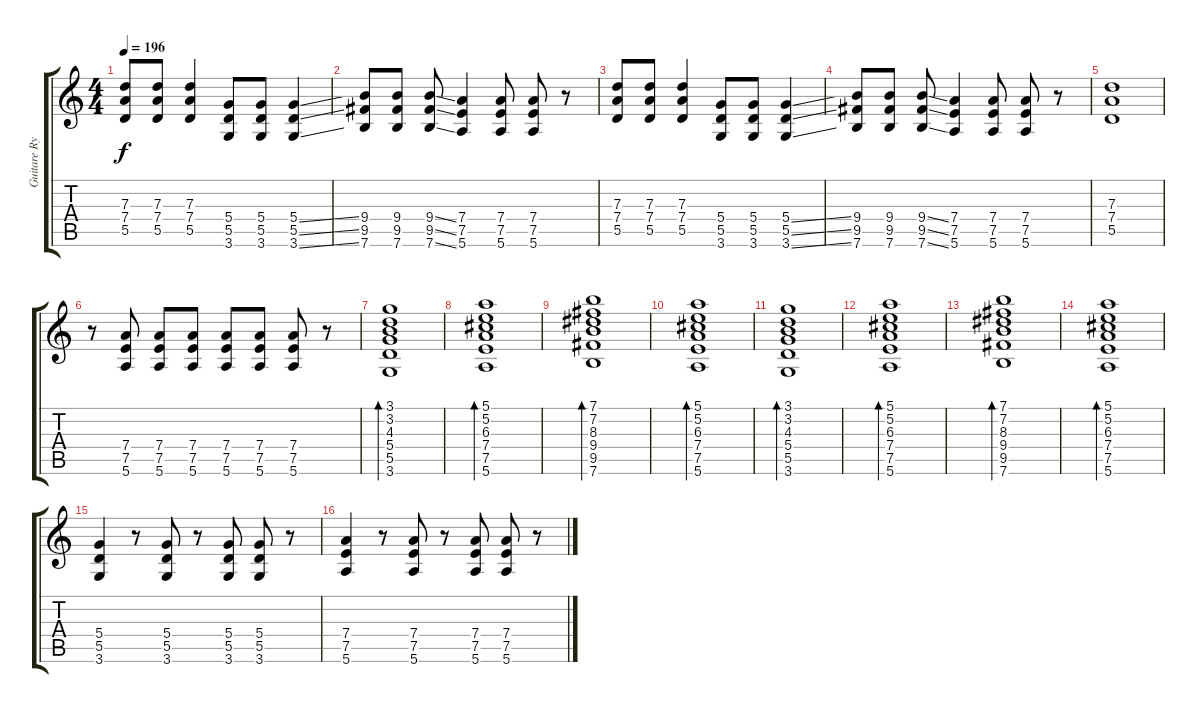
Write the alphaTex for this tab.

\track ("Guitare Rythmique" "Guitare Ry") {instrument distortionguitar}
\staff {score tabs}
\tuning (E4 B3 G3 D3 A2 E2) {hide}
\ts (4 4)
\tempo 196
\clef g2
\ks c
(7.3 7.4 5.5).8{dy f} (7.3 7.4 5.5).8 (7.3 7.4 5.5).4 (5.4 5.5 3.6).8 (5.4 5.5 3.6).8 (5.4{ss} 5.5{ss} 3.6{ss}).4 |
(9.4 9.5 7.6).8 (9.4 9.5 7.6).8 (9.4{ss} 9.5{ss} 7.6{ss}).8 (7.4 7.5 5.6).4 (7.4 7.5 5.6).8 (7.4 7.5 5.6).8 r.8 |
(7.3 7.4 5.5).8 (7.3 7.4 5.5).8 (7.3 7.4 5.5).4 (5.4 5.5 3.6).8 (5.4 5.5 3.6).8 (5.4{ss} 5.5{ss} 3.6{ss}).4 |
(9.4 9.5 7.6).8 (9.4 9.5 7.6).8 (9.4{ss} 9.5{ss} 7.6{ss}).8 (7.4 7.5 5.6).4 (7.4 7.5 5.6).8 (7.4 7.5 5.6).8 r.8 |
(7.3 7.4 5.5).1 |
r.8 (7.4 7.5 5.6).8 (7.4 7.5 5.6).8 (7.4 7.5 5.6).8 (7.4 7.5 5.6).8 (7.4 7.5 5.6).8 (7.4 7.5 5.6).8 r.8 |
(3.1 3.2 4.3 5.4 5.5 3.6).1{bd 120} |
(5.1 5.2 6.3 7.4 7.5 5.6).1{bd 120} |
(7.1 7.2 8.3 9.4 9.5 7.6).1{bd 120} |
(5.1 5.2 6.3 7.4 7.5 5.6).1{bd 120} |
(3.1 3.2 4.3 5.4 5.5 3.6).1{bd 120} |
(5.1 5.2 6.3 7.4 7.5 5.6).1{bd 120} |
(7.1 7.2 8.3 9.4 9.5 7.6).1{bd 120} |
(5.1 5.2 6.3 7.4 7.5 5.6).1{bd 120} |
(5.4 5.5 3.6).4 r.8 (5.4 5.5 3.6).8 r.8 (5.4 5.5 3.6).8 (5.4 5.5 3.6).8 r.8 |
(7.4 7.5 5.6).4 r.8 (7.4 7.5 5.6).8 r.8 (7.4 7.5 5.6).8 (7.4 7.5 5.6).8 r.8
